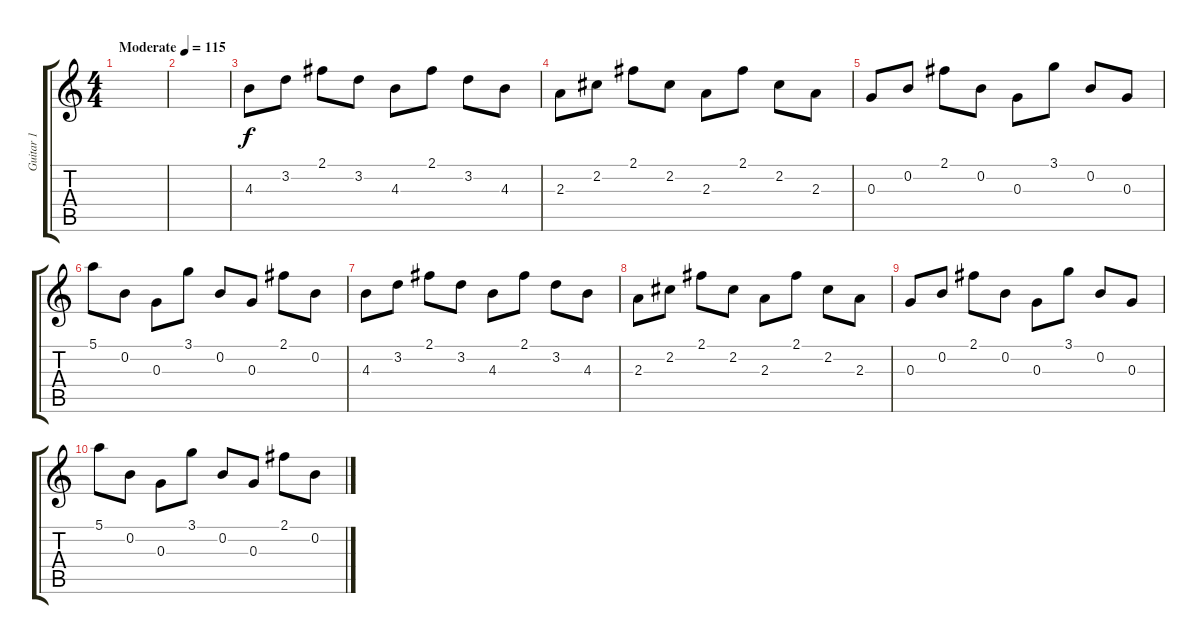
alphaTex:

\track ("Guitar 1" "Guitar 1") {instrument distortionguitar}
\staff {score tabs}
\tuning (E4 B3 G3 D3 A2 E2) {hide}
\ts (4 4)
\tempo (115 "Moderate")
\clef g2
\ks c
|
|
4.3.8 3.2.8 2.1.8 3.2.8 4.3.8 2.1.8 3.2.8 4.3.8 |
2.3.8 2.2.8 2.1.8 2.2.8 2.3.8 2.1.8 2.2.8 2.3.8 |
0.3.8 0.2.8 2.1.8 0.2.8 0.3.8 3.1.8 0.2.8 0.3.8 |
5.1.8 0.2.8 0.3.8 3.1.8 0.2.8 0.3.8 2.1.8 0.2.8 |
4.3.8 3.2.8 2.1.8 3.2.8 4.3.8 2.1.8 3.2.8 4.3.8 |
2.3.8 2.2.8 2.1.8 2.2.8 2.3.8 2.1.8 2.2.8 2.3.8 |
0.3.8 0.2.8 2.1.8 0.2.8 0.3.8 3.1.8 0.2.8 0.3.8 |
5.1.8 0.2.8 0.3.8 3.1.8 0.2.8 0.3.8 2.1.8 0.2.8
